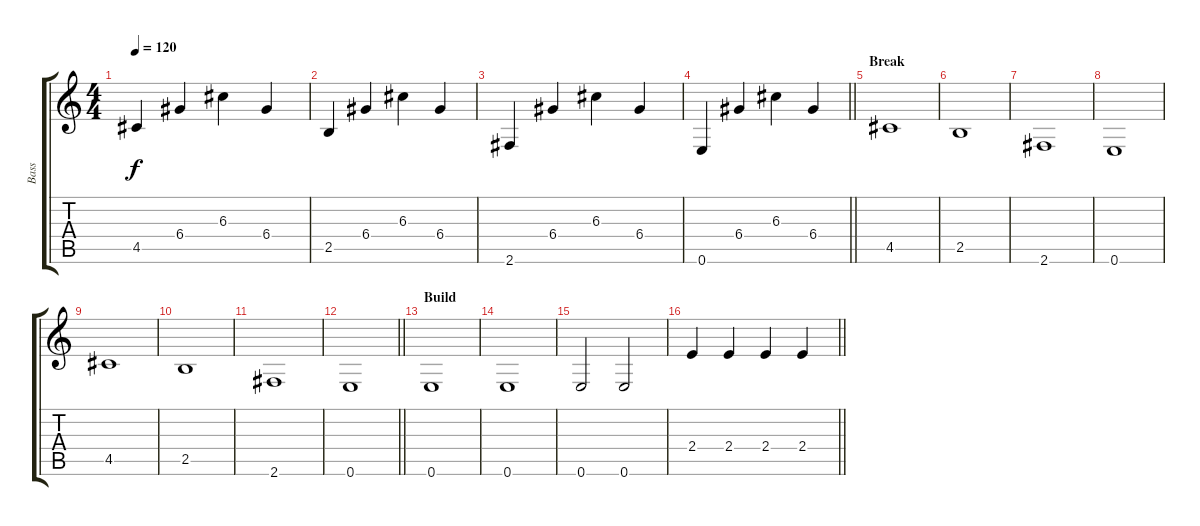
\track ("Bass" "Bass") {instrument electricbassfinger}
\staff {score tabs}
\tuning (E4 B3 G3 D3 A2 E2) {hide}
\ts (4 4)
\tempo 120
\clef g2
\ks c
4.5.4{dy f} 6.4.4 6.3.4 6.4.4 |
2.5.4 6.4.4 6.3.4 6.4.4 |
2.6.4 6.4.4 6.3.4 6.4.4 |
\barLineRight lightlight
0.6.4 6.4.4 6.3.4 6.4.4 |
\section ("" "Break")
4.5.1 |
2.5.1 |
2.6.1 |
0.6.1 |
4.5.1 |
2.5.1 |
2.6.1 |
\barLineRight lightlight
0.6.1 |
\section ("" "Build")
0.6.1 |
0.6.1 |
0.6.2 0.6.2 |
\barLineRight lightlight
2.4.4 2.4.4 2.4.4 2.4.4
